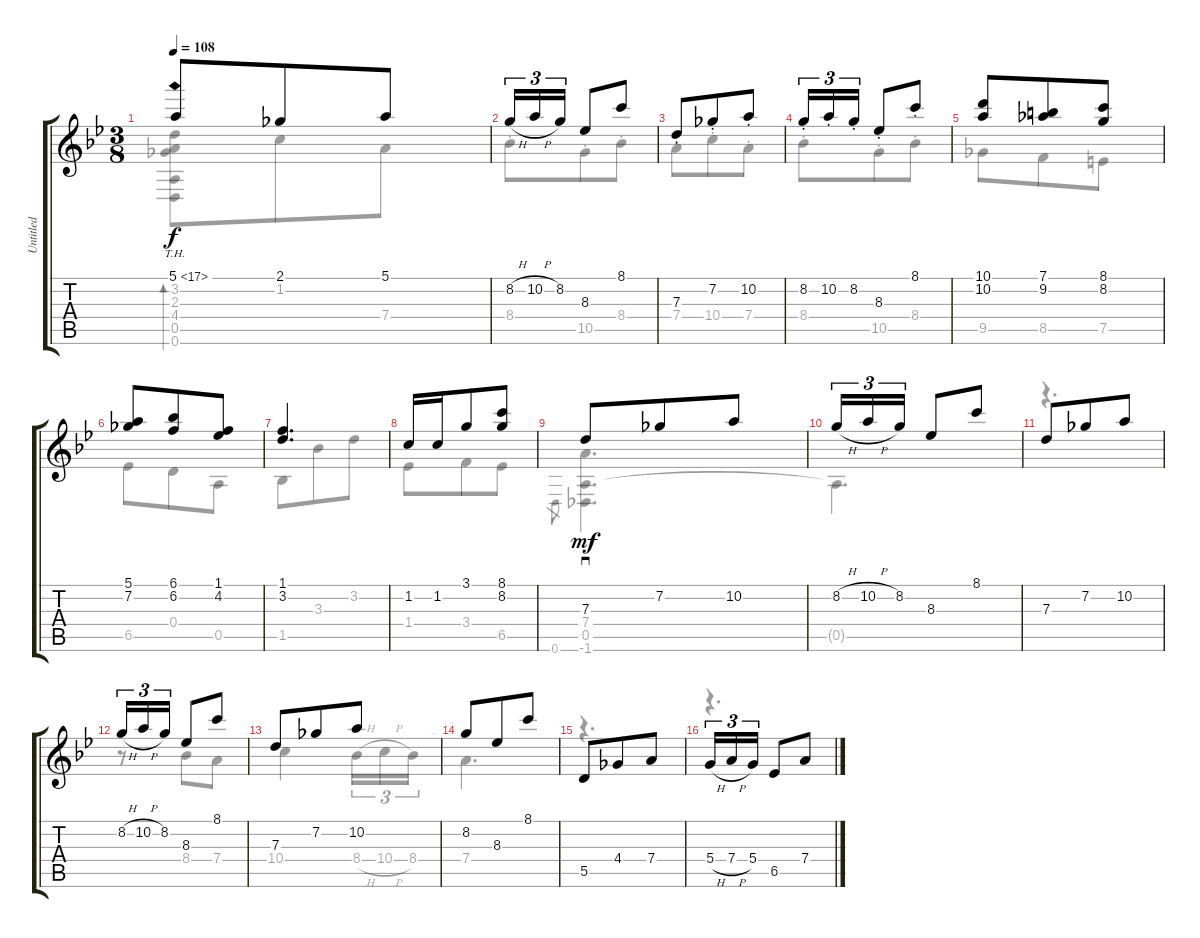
\track ("Untitled" "Untitled") {instrument acousticguitarnylon}
\staff {score tabs}
\tuning (E4 B3 G3 D3 A2 D2) {hide}
\voice
\ts (3 8)
\tempo 108
\clef g2
\ks bb
5.1{th 12}.8{dy f} 2.1.8 5.1.8 |
8.2{h}.16{tu (3 2)} 10.2{h}.16{tu (3 2)} 8.2.16{tu (3 2)} 8.3.8 8.1.8 |
7.3{st}.8 7.2{st}.8 10.2{st}.8 |
8.2{st}.16{tu (3 2)} 10.2{st}.16{tu (3 2)} 8.2{st}.16{tu (3 2)} 8.3{st}.8 8.1{st}.8 |
(10.1 10.2).8 (7.1 9.2).8 (8.1 8.2).8 |
(5.1 7.2).8 (6.1 6.2).8 (1.1 4.2).8 |
(1.1 3.2).4{d} |
1.2.16 1.2.16 3.1.8 (8.1 8.2).8 |
7.3.8{sd dy mf} 7.2.8 10.2.8 |
8.2{h}.16{tu (3 2)} 10.2{h}.16{tu (3 2)} 8.2.16{tu (3 2)} 8.3.8 8.1.8 |
7.3.8 7.2.8 10.2.8 |
8.2{h}.16{tu (3 2)} 10.2{h}.16{tu (3 2)} 8.2.16{tu (3 2)} 8.3.8 8.1.8 |
7.3.8 7.2.8 10.2.8 |
8.2.8 8.3.8 8.1.8 |
5.5.8 4.4.8 7.4.8 |
5.4{h}.16{tu (3 2)} 7.4{h}.16{tu (3 2)} 5.4.16{tu (3 2)} 6.5.8 7.4.8
\voice
\clef g2
\ottava regular
\simile none
\ks bb
(3.2 2.3 4.4 0.5 0.6).8{bd 30 dy f} 1.2.8 7.4.8 |
8.4{st}.8 10.5{st}.8 8.4{st}.8 |
7.4{st}.8 10.4{st}.8 7.4{st}.8 |
8.4{st}.8 10.5{st}.8 8.4{st}.8 |
9.5.8 8.5.8 7.5.8 |
6.5.8 0.4.8 0.5.8 |
1.5.8 3.3.8 3.2.8 |
1.4.8 3.4.8 6.5.8 |
0.6.8{gr} (7.4 0.5 -1.6).4{d dy mf} |
0.5{t}.4{d} |
r.4{d} |
r.8 8.4.8 7.4.8 |
10.4.4 8.4{h}.16{tu (3 2)} 10.4{h}.16{tu (3 2)} 8.4.16{tu (3 2)} |
7.4.4{d} |
r.4{d} |
r.4{d}
